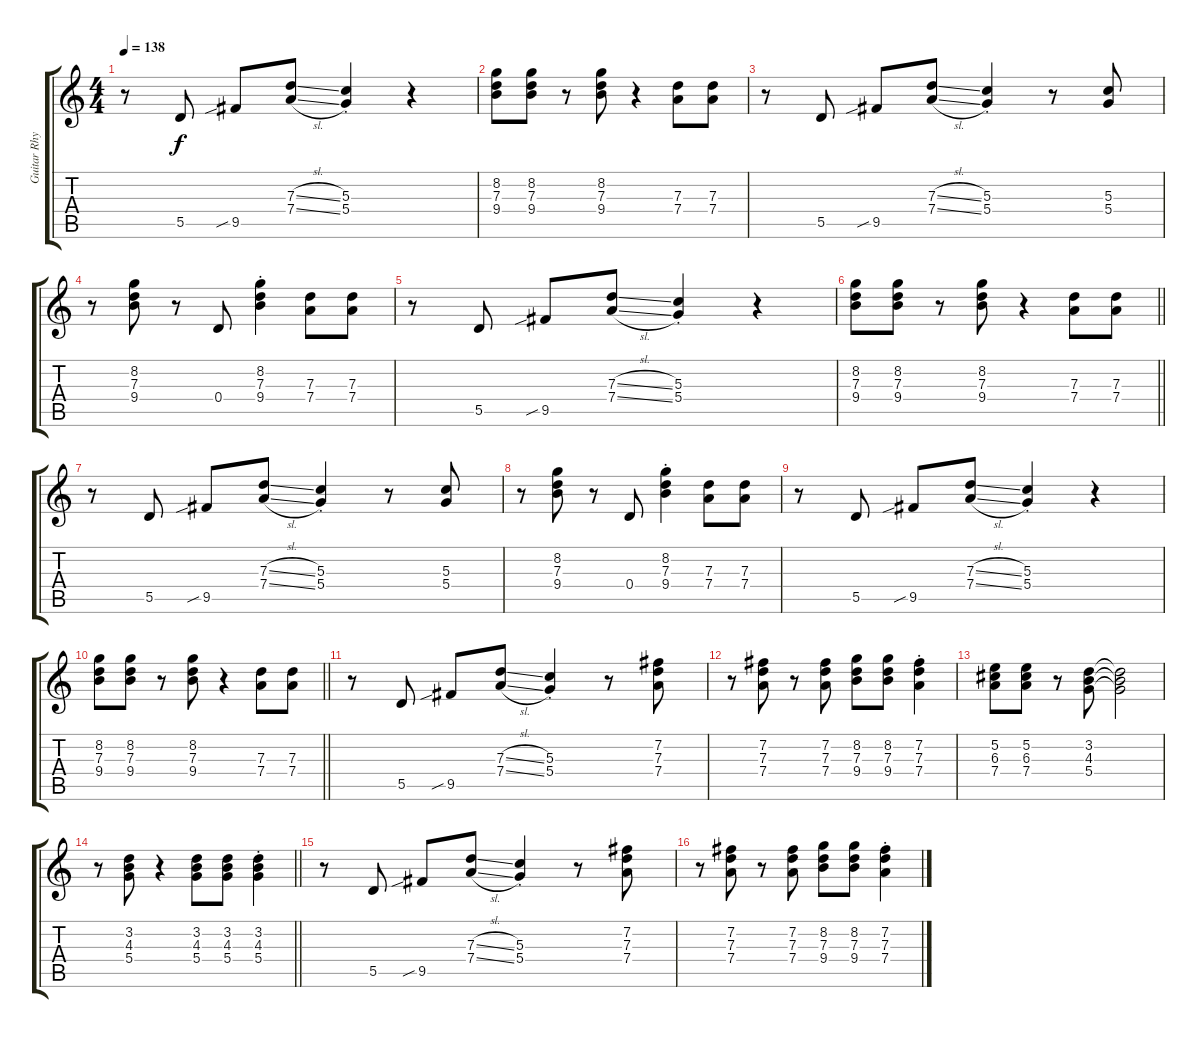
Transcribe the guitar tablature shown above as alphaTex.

\track ("Guitar Rhythm" "Guitar Rhy") {instrument overdrivenguitar}
\staff {score tabs}
\tuning (E4 B3 G3 D3 A2 E2) {hide}
\ts (4 4)
\tempo 138
\clef g2
\ks c
r.8{dy f} 5.5.8 9.5{sib}.8 (7.3{sl} 7.4{sl}).8 (5.3{st} 5.4{st}).4 r.4 |
(8.2 7.3 9.4).8 (8.2 7.3 9.4).8 r.8 (8.2 7.3 9.4).8 r.4 (7.3 7.4).8 (7.3 7.4).8 |
r.8 5.5.8 9.5{sib}.8 (7.3{sl} 7.4{sl}).8 (5.3{st} 5.4{st}).4 r.8 (5.3 5.4).8 |
r.8 (8.2 7.3 9.4).8 r.8 0.4.8 (8.2{st} 7.3{st} 9.4{st}).4 (7.3 7.4).8 (7.3 7.4).8 |
r.8 5.5.8 9.5{sib}.8 (7.3{sl} 7.4{sl}).8 (5.3{st} 5.4{st}).4 r.4 |
\barLineRight lightlight
(8.2 7.3 9.4).8 (8.2 7.3 9.4).8 r.8 (8.2 7.3 9.4).8 r.4 (7.3 7.4).8 (7.3 7.4).8 |
r.8 5.5.8 9.5{sib}.8 (7.3{sl} 7.4{sl}).8 (5.3{st} 5.4{st}).4 r.8 (5.3 5.4).8 |
r.8 (8.2 7.3 9.4).8 r.8 0.4.8 (8.2{st} 7.3{st} 9.4{st}).4 (7.3 7.4).8 (7.3 7.4).8 |
r.8 5.5.8 9.5{sib}.8 (7.3{sl} 7.4{sl}).8 (5.3{st} 5.4{st}).4 r.4 |
\barLineRight lightlight
(8.2 7.3 9.4).8 (8.2 7.3 9.4).8 r.8 (8.2 7.3 9.4).8 r.4 (7.3 7.4).8 (7.3 7.4).8 |
r.8 5.5.8 9.5{sib}.8 (7.3{sl} 7.4{sl}).8 (5.3{st} 5.4{st}).4 r.8 (7.2 7.3 7.4).8 |
r.8 (7.2 7.3 7.4).8 r.8 (7.2 7.3 7.4).8 (8.2 7.3 9.4).8 (8.2 7.3 9.4).8 (7.2{st} 7.3{st} 7.4{st}).4 |
(5.2 6.3 7.4).8 (5.2 6.3 7.4).8 r.8 (3.2 4.3 5.4).8 (3.2{t} 4.3{t} 5.4{t}).2 |
\barLineRight lightlight
r.8 (3.2 4.3 5.4).8 r.4 (3.2 4.3 5.4).8 (3.2 4.3 5.4).8 (3.2{st} 4.3{st} 5.4{st}).4 |
r.8 5.5.8 9.5{sib}.8 (7.3{sl} 7.4{sl}).8 (5.3{st} 5.4{st}).4 r.8 (7.2 7.3 7.4).8 |
r.8 (7.2 7.3 7.4).8 r.8 (7.2 7.3 7.4).8 (8.2 7.3 9.4).8 (8.2 7.3 9.4).8 (7.2{st} 7.3{st} 7.4{st}).4
